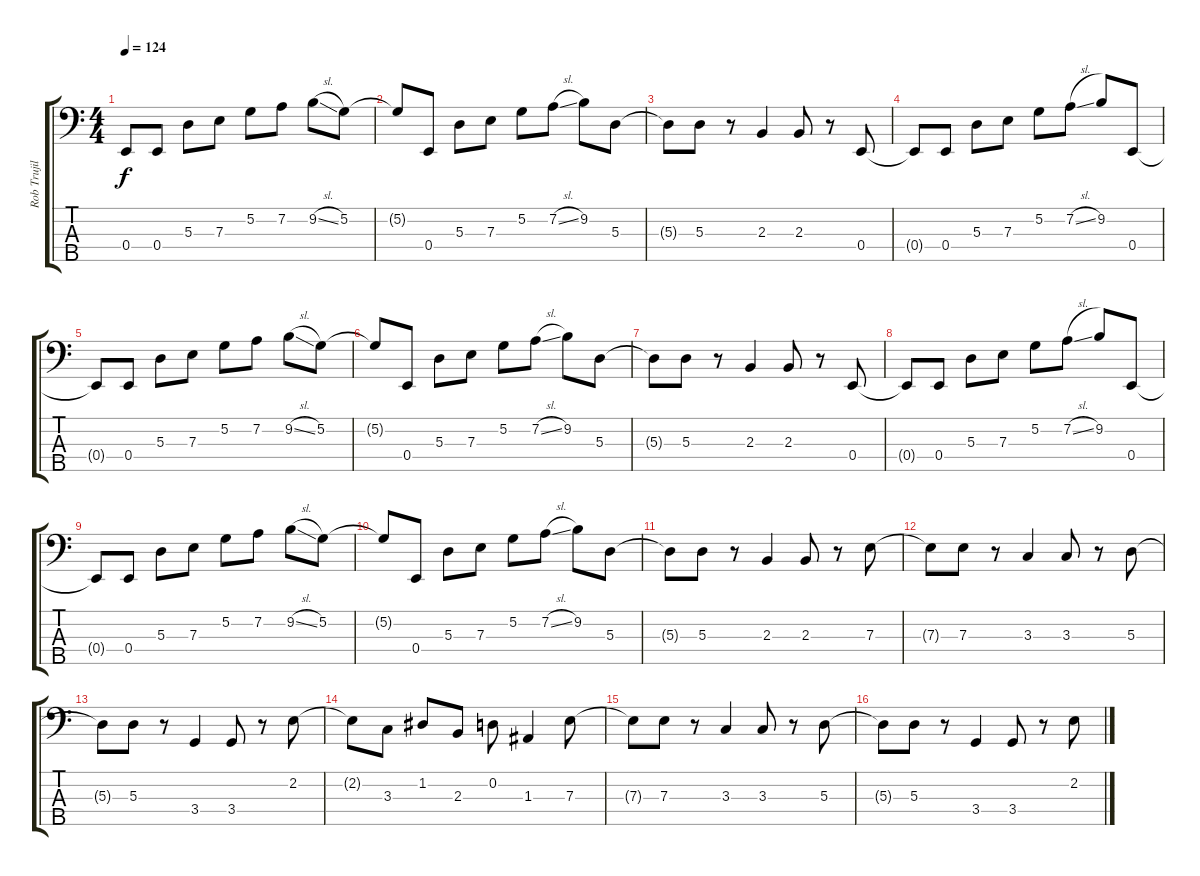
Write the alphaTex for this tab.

\track ("Rob Trujilo" "Rob Trujil") {instrument electricbassfinger}
\staff {score tabs}
\tuning (G2 D2 A1 E1 B0) {hide}
\ts (4 4)
\tempo 124
\clef f4
\ks c
0.4{t}.8{dy f} 0.4.8 5.3.8 7.3.8 5.2.8 7.2.8 9.2{sl}.8 5.2.8 |
5.2{t}.8 0.4.8 5.3.8 7.3.8 5.2.8 7.2{sl}.8 9.2.8 5.3.8 |
5.3{t}.8 5.3.8 r.8 2.3.4 2.3.8 r.8 0.4.8 |
0.4{t}.8 0.4.8 5.3.8 7.3.8 5.2.8 7.2{sl}.8 9.2.8 0.4.8 |
0.4{t}.8 0.4.8 5.3.8 7.3.8 5.2.8 7.2.8 9.2{sl}.8 5.2.8 |
5.2{t}.8 0.4.8 5.3.8 7.3.8 5.2.8 7.2{sl}.8 9.2.8 5.3.8 |
5.3{t}.8 5.3.8 r.8 2.3.4 2.3.8 r.8 0.4.8 |
0.4{t}.8 0.4.8 5.3.8 7.3.8 5.2.8 7.2{sl}.8 9.2.8 0.4.8 |
0.4{t}.8 0.4.8 5.3.8 7.3.8 5.2.8 7.2.8 9.2{sl}.8 5.2.8 |
5.2{t}.8 0.4.8 5.3.8 7.3.8 5.2.8 7.2{sl}.8 9.2.8 5.3.8 |
5.3{t}.8 5.3.8 r.8 2.3.4 2.3.8 r.8 7.3.8 |
7.3{t}.8 7.3.8 r.8 3.3.4 3.3.8 r.8 5.3.8 |
5.3{t}.8 5.3.8 r.8 3.4.4 3.4.8 r.8 2.2.8 |
2.2{t}.8 3.3.8 1.2.8 2.3.8 0.2.8 1.3.4 7.3.8 |
7.3{t}.8 7.3.8 r.8 3.3.4 3.3.8 r.8 5.3.8 |
5.3{t}.8 5.3.8 r.8 3.4.4 3.4.8 r.8 2.2.8
